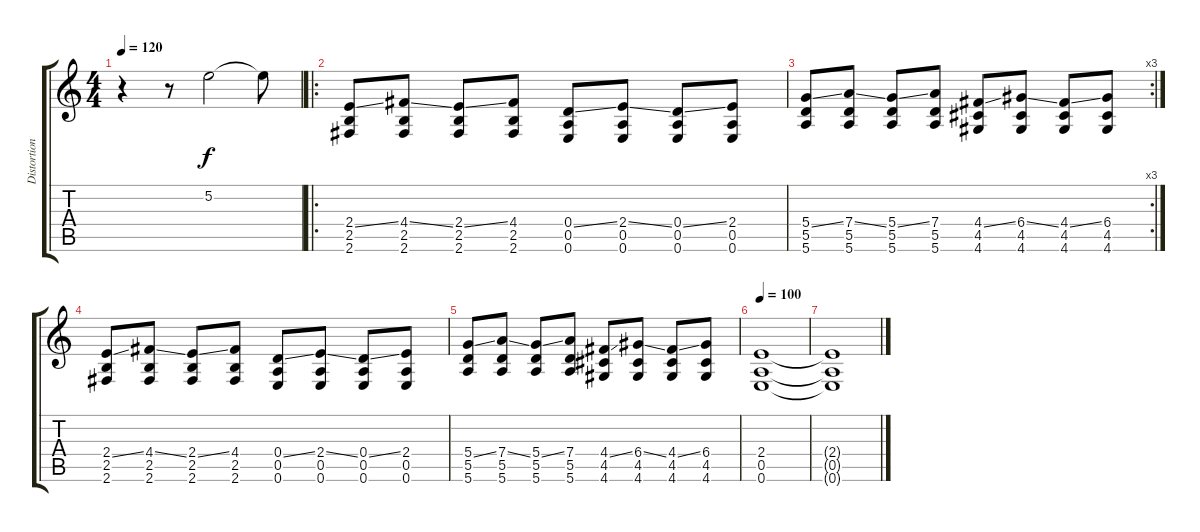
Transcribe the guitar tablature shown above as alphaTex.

\track ("Distortion and Clean" "Distortion") {instrument electricguitarclean}
\staff {score tabs}
\tuning (E4 B3 G3 D3 A2 E2) {hide}
\ts (4 4)
\tempo 120
\clef g2
\ks c
r.4{dy f} r.8 5.2.2{volume 16 instrument reversecymbal} 5.2{t}.8 |
\ro
(2.4{ss} 2.5 2.6).8{volume 16 instrument distortionguitar} (4.4{ss} 2.5 2.6).8 (2.4{ss} 2.5 2.6).8 (4.4 2.5 2.6).8 (0.4{ss} 0.5 0.6).8 (2.4{ss} 0.5 0.6).8 (0.4{ss} 0.5 0.6).8 (2.4 0.5 0.6).8 |
\rc 3
(5.4{ss} 5.5 5.6).8 (7.4{ss} 5.5 5.6).8 (5.4{ss} 5.5 5.6).8 (7.4 5.5 5.6).8 (4.4{ss} 4.5 4.6).8 (6.4{ss} 4.5 4.6).8 (4.4{ss} 4.5 4.6).8 (6.4 4.5 4.6).8 |
(2.4{ss} 2.5 2.6).8{volume 16 instrument distortionguitar} (4.4{ss} 2.5 2.6).8 (2.4{ss} 2.5 2.6).8 (4.4 2.5 2.6).8 (0.4{ss} 0.5 0.6).8 (2.4{ss} 0.5 0.6).8 (0.4{ss} 0.5 0.6).8 (2.4 0.5 0.6).8 |
(5.4{ss} 5.5 5.6).8 (7.4{ss} 5.5 5.6).8 (5.4{ss} 5.5 5.6).8 (7.4 5.5 5.6).8 (4.4{ss} 4.5 4.6).8 (6.4{ss} 4.5 4.6).8 (4.4{ss} 4.5 4.6).8 (6.4 4.5 4.6).8 |
\tempo 100
(2.4 0.5 0.6).1 |
(2.4{t} 0.5{t} 0.6{t}).1
